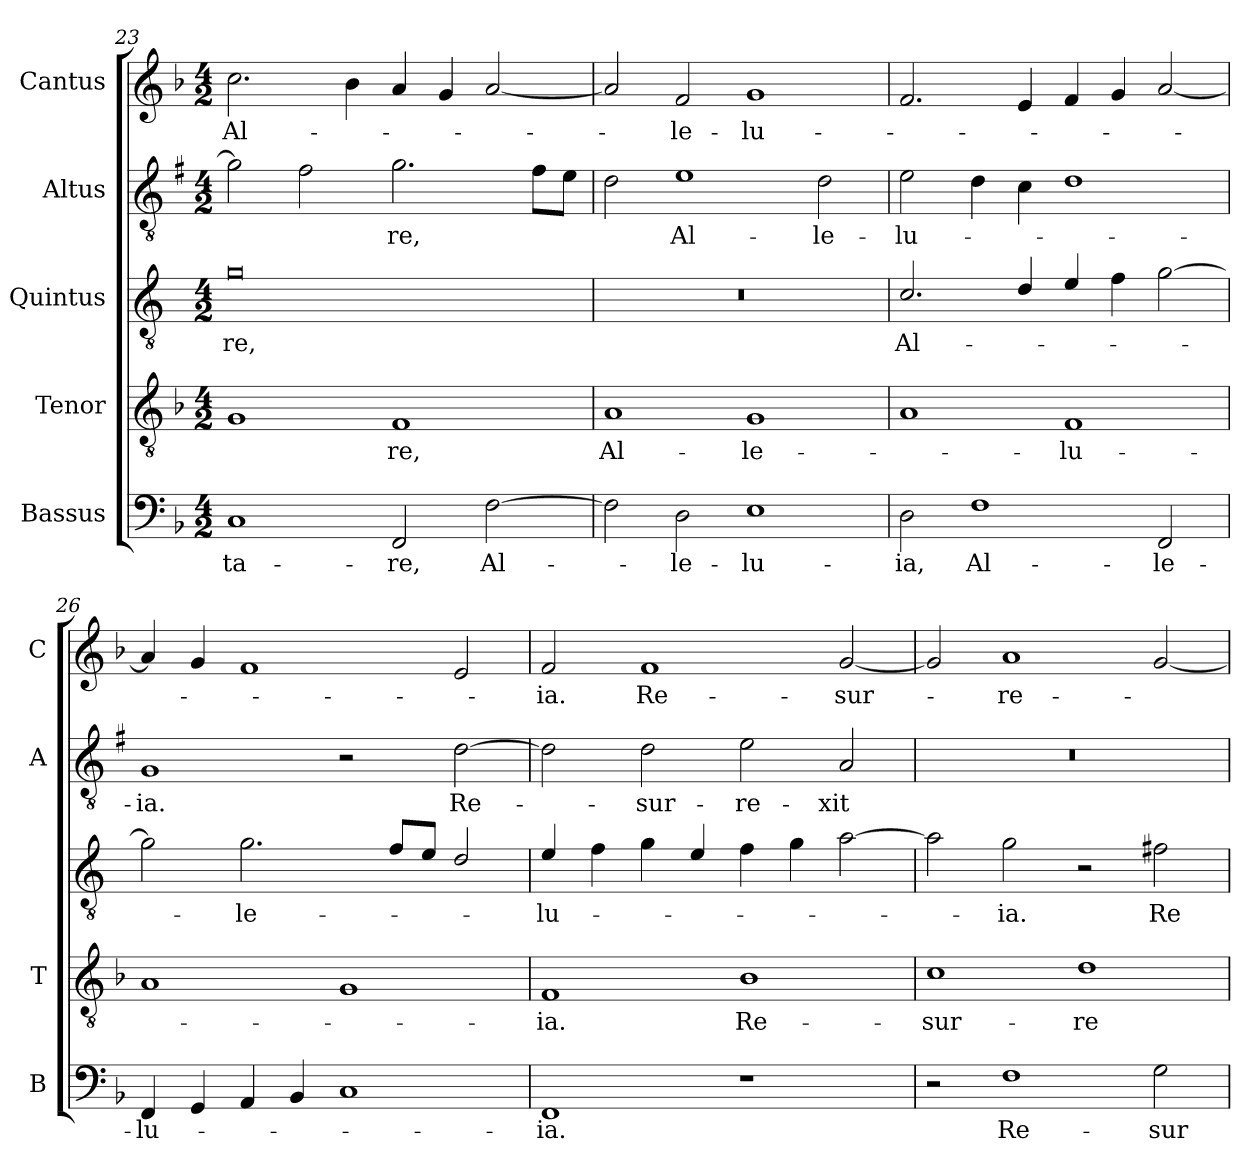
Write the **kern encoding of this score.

**kern	**text	**kern	**text	**kern	**text	**kern	**text	**kern	**text
*part5	*part5	*part4	*part4	*part3	*part3	*part2	*part2	*part1	*part1
*staff5	*staff5	*staff4	*staff4	*staff3	*staff3	*staff2	*staff2	*staff1	*staff1
*I"Bassus	*	*I"Tenor	*	*I"Quintus	*	*I"Altus	*	*I"Cantus	*
*I'B	*	*I'T	*	*	*	*I'A	*	*I'C	*
*clefF4	*	*clefGv2	*	*clefGv2	*	*clefGv2	*	*clefG2	*
*	*	*	*	*ITrd4c7	*	*ITrd1c2	*	*	*
*k[b-]	*	*k[b-]	*	*k[b-]	*	*k[b-]	*	*k[b-]	*
*F:	*	*F:	*	*F:	*	*F:	*	*F:	*
*M4/2	*	*M4/2	*	*M4/2	*	*M4/2	*	*M4/2	*
=23	=23	=23	=23	=23	=23	=23	=23	=23	=23
!	!LO:LY:b	!	!	!	!LO:LY:b	!	!	!	!LO:LY:b
1C	-ta-	1G	.	0c	-re,	2f\]	.	2.cc\	Al-
.	.	.	.	.	.	2e\	.	.	.
.	.	.	.	.	.	.	.	4b-\	.
!	!LO:LY:b	!	!LO:LY:b	!	!	!	!LO:LY:b	!	!
2FF/	-re,	1F	-re,	.	.	2.f\	-re,	4a/	.
.	.	.	.	.	.	.	.	4g/	.
!	!LO:LY:b	!	!	!	!	!	!	!	!
[2F\	Al-	.	.	.	.	.	.	[2a/	.
.	.	.	.	.	.	8e\L	.	.	.
.	.	.	.	.	.	8d\J	.	.	.
=24	=24	=24	=24	=24	=24	=24	=24	=24	=24
!	!	!	!LO:LY:b	!	!	!	!	!	!
2F\]	.	1A	Al-	0r	.	2c\	.	2a/]	.
!	!LO:LY:b	!	!	!	!	!	!LO:LY:b	!	!LO:LY:b
2D\	-le-	.	.	.	.	1d	Al-	2f/	-le-
!	!LO:LY:b	!	!LO:LY:b	!	!	!	!	!	!LO:LY:b
1E	-lu-	1G	-le-	.	.	.	.	1g	-lu-
!	!	!	!	!	!	!	!LO:LY:b	!	!
.	.	.	.	.	.	2c\	-le-	.	.
=25	=25	=25	=25	=25	=25	=25	=25	=25	=25
!	!LO:LY:b	!	!	!	!LO:LY:b	!	!LO:LY:b	!	!
2D\	-ia,	1A	.	2.F/	Al-	2d\	-lu-	2.f/	.
!	!LO:LY:b	!	!	!	!	!	!	!	!
1F	Al-	.	.	.	.	4c\	.	.	.
.	.	.	.	4G/	.	4B-\	.	4e/	.
!	!	!	!LO:LY:b	!	!	!	!	!	!
.	.	1F	-lu-	4A/	.	1c	.	4f/	.
.	.	.	.	4B-\	.	.	.	4g/	.
!	!LO:LY:b	!	!	!	!	!	!	!	!
2FF/	-le-	.	.	[2c\	.	.	.	[2a/	.
!!LO:LB:g=z
=26	=26	=26	=26	=26	=26	=26	=26	=26	=26
!	!LO:LY:b	!	!	!	!	!	!LO:LY:b	!	!
4FF/	-lu-	1A	.	2c\]	.	1F	-ia.	4a/]	.
4GG/	.	.	.	.	.	.	.	4g/	.
!	!	!	!	!	!LO:LY:b	!	!	!	!
4AA/	.	.	.	2.c\	-le-	.	.	1f	.
4BB-/	.	.	.	.	.	.	.	.	.
1C	.	1G	.	.	.	2r	.	.	.
.	.	.	.	8B-/L	.	.	.	.	.
.	.	.	.	8A/J	.	.	.	.	.
!	!	!	!	!	!	!	!LO:LY:b	!	!
.	.	.	.	2G/	.	[2c\	Re-	2e/	.
=27	=27	=27	=27	=27	=27	=27	=27	=27	=27
!	!LO:LY:b	!	!LO:LY:b	!	!LO:LY:b	!	!	!	!LO:LY:b
1FF	-ia.	1F	-ia.	4A/	-lu-	2c\]	.	2f/	-ia.
.	.	.	.	4B-\	.	.	.	.	.
!	!	!	!	!	!	!	!LO:LY:b	!	!LO:LY:b
.	.	.	.	4c\	.	2c\	-sur-	1f	Re-
.	.	.	.	4A/	.	.	.	.	.
!	!	!	!LO:LY:b	!	!	!	!LO:LY:b	!	!
1r	.	1B-	Re-	4B-\	.	2d\	-re-	.	.
.	.	.	.	4c\	.	.	.	.	.
!	!	!	!	!	!	!	!LO:LY:b	!	!LO:LY:b
.	.	.	.	[2d\	.	2G/	-xit	[2g/	-sur-
=28	=28	=28	=28	=28	=28	=28	=28	=28	=28
!	!	!	!LO:LY:b	!	!	!	!	!	!
2r	.	1c	-sur-	2d\]	.	0r	.	2g/]	.
!	!LO:LY:b	!	!	!	!LO:LY:b	!	!	!	!LO:LY:b
1F	Re-	.	.	2c\	-ia.	.	.	1a	-re-
!	!	!	!LO:LY:b	!	!	!	!	!	!
.	.	1d	-re-	2r	.	.	.	.	.
!	!LO:LY:b	!	!	!	!LO:LY:b	!	!	!	!
2G\	-sur-	.	.	2Bn\	Re-	.	.	[2g/	.
=	=	=	=	=	=	=	=	=	=
*-	*-	*-	*-	*-	*-	*-	*-	*-	*-
